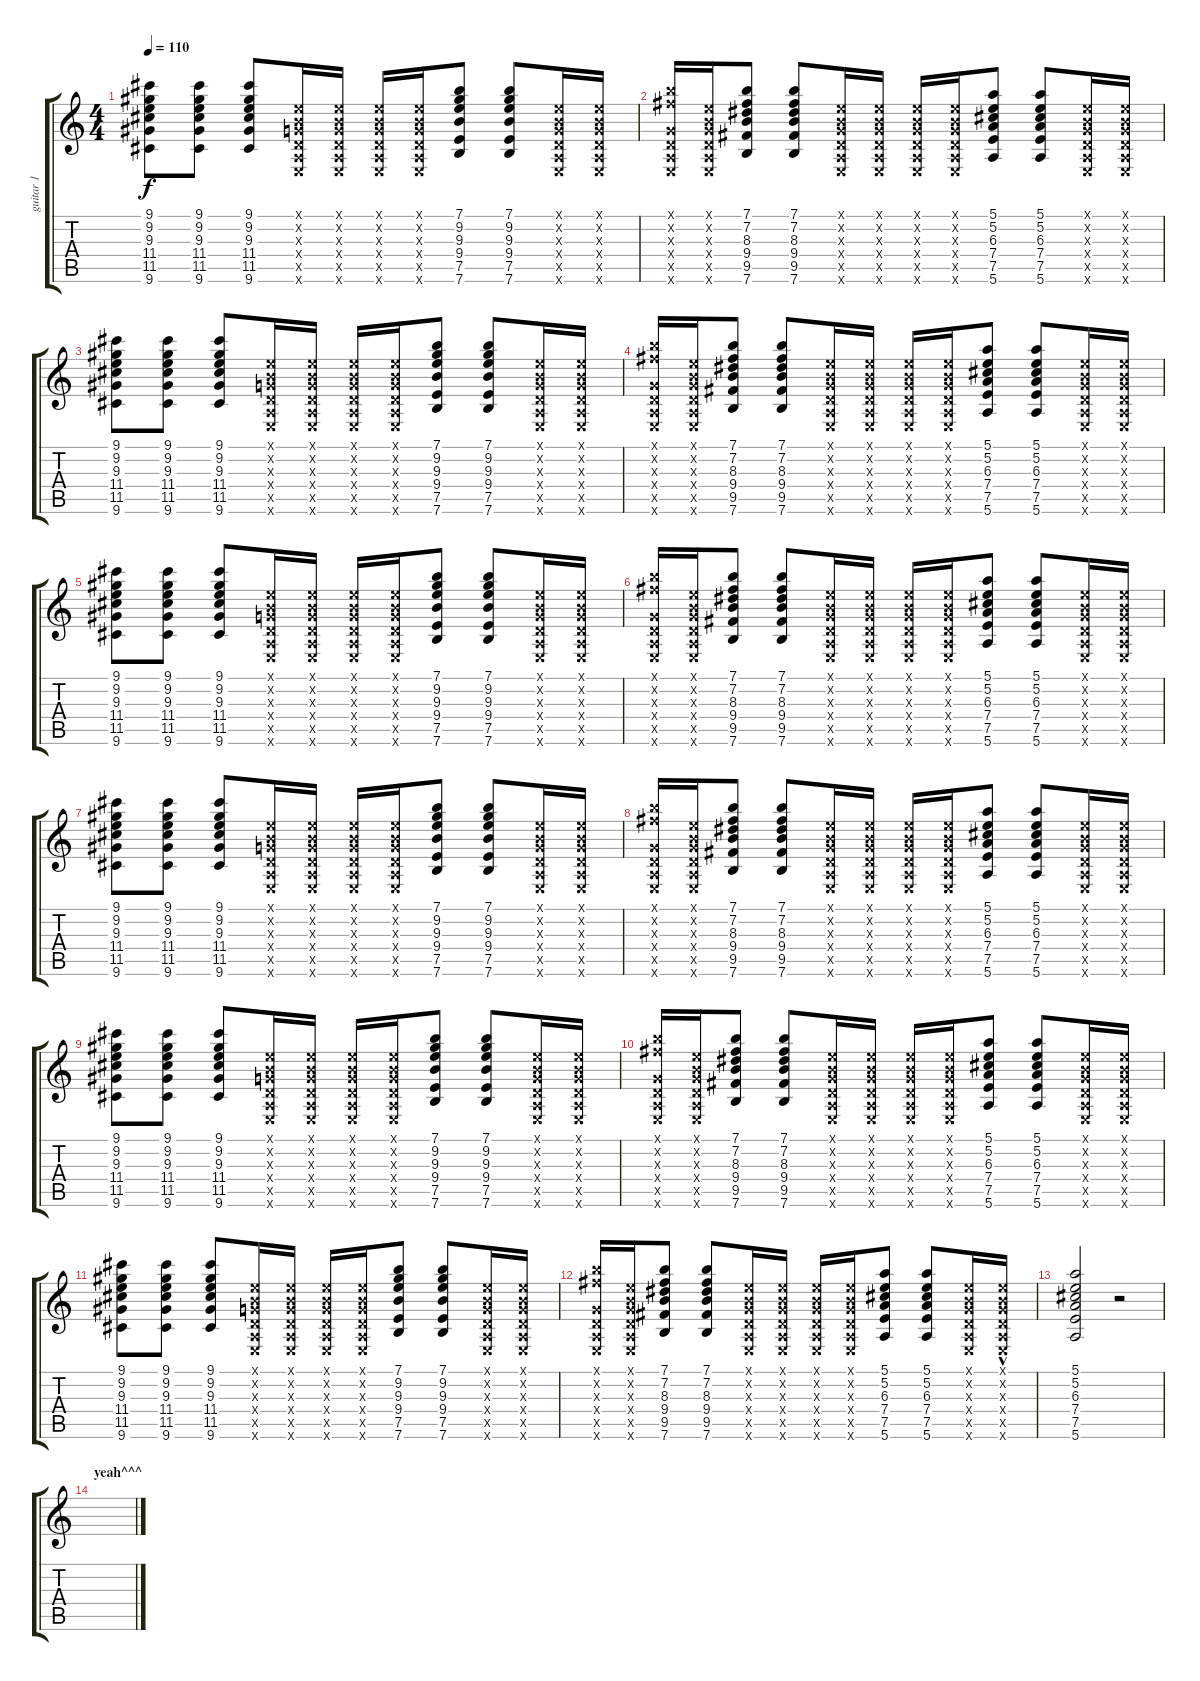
\track ("guitar 1" "guitar 1") {instrument overdrivenguitar}
\staff {score tabs}
\tuning (E4 B3 G3 D3 A2 E2) {hide}
\ts (4 4)
\tempo 110
\clef g2
\ks c
(9.1 9.2 9.3 11.4 11.5 9.6).8{dy f} (9.1 9.2 9.3 11.4 11.5 9.6).8 (9.1 9.2 9.3 11.4 11.5 9.6).8 (0.1{x} 0.2{x} 0.3{x} 0.4{x} 0.5{x} 0.6{x}).16 (0.1{x} 0.2{x} 0.3{x} 0.4{x} 0.5{x} 0.6{x}).16 (0.1{x} 0.2{x} 0.3{x} 0.4{x} 0.5{x} 0.6{x}).16 (0.1{x} 0.2{x} 0.3{x} 0.4{x} 0.5{x} 0.6{x}).16 (7.1 9.2 9.3 9.4 7.5 7.6).8 (7.1 9.2 9.3 9.4 7.5 7.6).8 (0.1{x} 0.2{x} 0.3{x} 0.4{x} 0.5{x} 0.6{x}).16 (0.1{x} 0.2{x} 0.3{x} 0.4{x} 0.5{x} 0.6{x}).16 |
(7.1{x} 7.2{x} 0.3{x} 0.4{x} 0.5{x} 0.6{x}).16 (0.1{x} 0.2{x} 0.3{x} 0.4{x} 0.5{x} 0.6{x}).16 (7.1 7.2 8.3 9.4 9.5 7.6).8 (7.1 7.2 8.3 9.4 9.5 7.6).8 (0.1{x} 0.2{x} 0.3{x} 0.4{x} 0.5{x} 0.6{x}).16 (0.1{x} 0.2{x} 0.3{x} 0.4{x} 0.5{x} 0.6{x}).16 (0.1{x} 0.2{x} 0.3{x} 0.4{x} 0.5{x} 0.6{x}).16 (0.1{x} 0.2{x} 0.3{x} 0.4{x} 0.5{x} 0.6{x}).16 (5.1 5.2 6.3 7.4 7.5 5.6).8 (5.1 5.2 6.3 7.4 7.5 5.6).8 (0.1{x} 0.2{x} 0.3{x} 0.4{x} 0.5{x} 0.6{x}).16 (0.1{x} 0.2{x} 0.3{x} 0.4{x} 0.5{x} 0.6{x}).16 |
(9.1 9.2 9.3 11.4 11.5 9.6).8 (9.1 9.2 9.3 11.4 11.5 9.6).8 (9.1 9.2 9.3 11.4 11.5 9.6).8 (0.1{x} 0.2{x} 0.3{x} 0.4{x} 0.5{x} 0.6{x}).16 (0.1{x} 0.2{x} 0.3{x} 0.4{x} 0.5{x} 0.6{x}).16 (0.1{x} 0.2{x} 0.3{x} 0.4{x} 0.5{x} 0.6{x}).16 (0.1{x} 0.2{x} 0.3{x} 0.4{x} 0.5{x} 0.6{x}).16 (7.1 9.2 9.3 9.4 7.5 7.6).8 (7.1 9.2 9.3 9.4 7.5 7.6).8 (0.1{x} 0.2{x} 0.3{x} 0.4{x} 0.5{x} 0.6{x}).16 (0.1{x} 0.2{x} 0.3{x} 0.4{x} 0.5{x} 0.6{x}).16 |
(7.1{x} 7.2{x} 0.3{x} 0.4{x} 0.5{x} 0.6{x}).16 (0.1{x} 0.2{x} 0.3{x} 0.4{x} 0.5{x} 0.6{x}).16 (7.1 7.2 8.3 9.4 9.5 7.6).8 (7.1 7.2 8.3 9.4 9.5 7.6).8 (0.1{x} 0.2{x} 0.3{x} 0.4{x} 0.5{x} 0.6{x}).16 (0.1{x} 0.2{x} 0.3{x} 0.4{x} 0.5{x} 0.6{x}).16 (0.1{x} 0.2{x} 0.3{x} 0.4{x} 0.5{x} 0.6{x}).16 (0.1{x} 0.2{x} 0.3{x} 0.4{x} 0.5{x} 0.6{x}).16 (5.1 5.2 6.3 7.4 7.5 5.6).8 (5.1 5.2 6.3 7.4 7.5 5.6).8 (0.1{x} 0.2{x} 0.3{x} 0.4{x} 0.5{x} 0.6{x}).16 (0.1{x} 0.2{x} 0.3{x} 0.4{x} 0.5{x} 0.6{x}).16 |
(9.1 9.2 9.3 11.4 11.5 9.6).8 (9.1 9.2 9.3 11.4 11.5 9.6).8 (9.1 9.2 9.3 11.4 11.5 9.6).8 (0.1{x} 0.2{x} 0.3{x} 0.4{x} 0.5{x} 0.6{x}).16 (0.1{x} 0.2{x} 0.3{x} 0.4{x} 0.5{x} 0.6{x}).16 (0.1{x} 0.2{x} 0.3{x} 0.4{x} 0.5{x} 0.6{x}).16 (0.1{x} 0.2{x} 0.3{x} 0.4{x} 0.5{x} 0.6{x}).16 (7.1 9.2 9.3 9.4 7.5 7.6).8 (7.1 9.2 9.3 9.4 7.5 7.6).8 (0.1{x} 0.2{x} 0.3{x} 0.4{x} 0.5{x} 0.6{x}).16 (0.1{x} 0.2{x} 0.3{x} 0.4{x} 0.5{x} 0.6{x}).16 |
(7.1{x} 7.2{x} 0.3{x} 0.4{x} 0.5{x} 0.6{x}).16 (0.1{x} 0.2{x} 0.3{x} 0.4{x} 0.5{x} 0.6{x}).16 (7.1 7.2 8.3 9.4 9.5 7.6).8 (7.1 7.2 8.3 9.4 9.5 7.6).8 (0.1{x} 0.2{x} 0.3{x} 0.4{x} 0.5{x} 0.6{x}).16 (0.1{x} 0.2{x} 0.3{x} 0.4{x} 0.5{x} 0.6{x}).16 (0.1{x} 0.2{x} 0.3{x} 0.4{x} 0.5{x} 0.6{x}).16 (0.1{x} 0.2{x} 0.3{x} 0.4{x} 0.5{x} 0.6{x}).16 (5.1 5.2 6.3 7.4 7.5 5.6).8 (5.1 5.2 6.3 7.4 7.5 5.6).8 (0.1{x} 0.2{x} 0.3{x} 0.4{x} 0.5{x} 0.6{x}).16 (0.1{x} 0.2{x} 0.3{x} 0.4{x} 0.5{x} 0.6{x}).16 |
(9.1 9.2 9.3 11.4 11.5 9.6).8 (9.1 9.2 9.3 11.4 11.5 9.6).8 (9.1 9.2 9.3 11.4 11.5 9.6).8 (0.1{x} 0.2{x} 0.3{x} 0.4{x} 0.5{x} 0.6{x}).16 (0.1{x} 0.2{x} 0.3{x} 0.4{x} 0.5{x} 0.6{x}).16 (0.1{x} 0.2{x} 0.3{x} 0.4{x} 0.5{x} 0.6{x}).16 (0.1{x} 0.2{x} 0.3{x} 0.4{x} 0.5{x} 0.6{x}).16 (7.1 9.2 9.3 9.4 7.5 7.6).8 (7.1 9.2 9.3 9.4 7.5 7.6).8 (0.1{x} 0.2{x} 0.3{x} 0.4{x} 0.5{x} 0.6{x}).16 (0.1{x} 0.2{x} 0.3{x} 0.4{x} 0.5{x} 0.6{x}).16 |
(7.1{x} 7.2{x} 0.3{x} 0.4{x} 0.5{x} 0.6{x}).16 (0.1{x} 0.2{x} 0.3{x} 0.4{x} 0.5{x} 0.6{x}).16 (7.1 7.2 8.3 9.4 9.5 7.6).8 (7.1 7.2 8.3 9.4 9.5 7.6).8 (0.1{x} 0.2{x} 0.3{x} 0.4{x} 0.5{x} 0.6{x}).16 (0.1{x} 0.2{x} 0.3{x} 0.4{x} 0.5{x} 0.6{x}).16 (0.1{x} 0.2{x} 0.3{x} 0.4{x} 0.5{x} 0.6{x}).16 (0.1{x} 0.2{x} 0.3{x} 0.4{x} 0.5{x} 0.6{x}).16 (5.1 5.2 6.3 7.4 7.5 5.6).8 (5.1 5.2 6.3 7.4 7.5 5.6).8 (0.1{x} 0.2{x} 0.3{x} 0.4{x} 0.5{x} 0.6{x}).16 (0.1{x} 0.2{x} 0.3{x} 0.4{x} 0.5{x} 0.6{x}).16 |
(9.1 9.2 9.3 11.4 11.5 9.6).8 (9.1 9.2 9.3 11.4 11.5 9.6).8 (9.1 9.2 9.3 11.4 11.5 9.6).8 (0.1{x} 0.2{x} 0.3{x} 0.4{x} 0.5{x} 0.6{x}).16 (0.1{x} 0.2{x} 0.3{x} 0.4{x} 0.5{x} 0.6{x}).16 (0.1{x} 0.2{x} 0.3{x} 0.4{x} 0.5{x} 0.6{x}).16 (0.1{x} 0.2{x} 0.3{x} 0.4{x} 0.5{x} 0.6{x}).16 (7.1 9.2 9.3 9.4 7.5 7.6).8 (7.1 9.2 9.3 9.4 7.5 7.6).8 (0.1{x} 0.2{x} 0.3{x} 0.4{x} 0.5{x} 0.6{x}).16 (0.1{x} 0.2{x} 0.3{x} 0.4{x} 0.5{x} 0.6{x}).16 |
(7.1{x} 7.2{x} 0.3{x} 0.4{x} 0.5{x} 0.6{x}).16 (0.1{x} 0.2{x} 0.3{x} 0.4{x} 0.5{x} 0.6{x}).16 (7.1 7.2 8.3 9.4 9.5 7.6).8 (7.1 7.2 8.3 9.4 9.5 7.6).8 (0.1{x} 0.2{x} 0.3{x} 0.4{x} 0.5{x} 0.6{x}).16 (0.1{x} 0.2{x} 0.3{x} 0.4{x} 0.5{x} 0.6{x}).16 (0.1{x} 0.2{x} 0.3{x} 0.4{x} 0.5{x} 0.6{x}).16 (0.1{x} 0.2{x} 0.3{x} 0.4{x} 0.5{x} 0.6{x}).16 (5.1 5.2 6.3 7.4 7.5 5.6).8 (5.1 5.2 6.3 7.4 7.5 5.6).8 (0.1{x} 0.2{x} 0.3{x} 0.4{x} 0.5{x} 0.6{x}).16 (0.1{x} 0.2{x} 0.3{x} 0.4{x} 0.5{x} 0.6{x}).16 |
(9.1 9.2 9.3 11.4 11.5 9.6).8 (9.1 9.2 9.3 11.4 11.5 9.6).8 (9.1 9.2 9.3 11.4 11.5 9.6).8 (0.1{x} 0.2{x} 0.3{x} 0.4{x} 0.5{x} 0.6{x}).16 (0.1{x} 0.2{x} 0.3{x} 0.4{x} 0.5{x} 0.6{x}).16 (0.1{x} 0.2{x} 0.3{x} 0.4{x} 0.5{x} 0.6{x}).16 (0.1{x} 0.2{x} 0.3{x} 0.4{x} 0.5{x} 0.6{x}).16 (7.1 9.2 9.3 9.4 7.5 7.6).8 (7.1 9.2 9.3 9.4 7.5 7.6).8 (0.1{x} 0.2{x} 0.3{x} 0.4{x} 0.5{x} 0.6{x}).16 (0.1{x} 0.2{x} 0.3{x} 0.4{x} 0.5{x} 0.6{x}).16 |
(7.1{x} 7.2{x} 0.3{x} 0.4{x} 0.5{x} 0.6{x}).16 (0.1{x} 0.2{x} 0.3{x} 0.4{x} 0.5{x} 0.6{x}).16 (7.1 7.2 8.3 9.4 9.5 7.6).8 (7.1 7.2 8.3 9.4 9.5 7.6).8 (0.1{x} 0.2{x} 0.3{x} 0.4{x} 0.5{x} 0.6{x}).16 (0.1{x} 0.2{x} 0.3{x} 0.4{x} 0.5{x} 0.6{x}).16 (0.1{x} 0.2{x} 0.3{x} 0.4{x} 0.5{x} 0.6{x}).16 (0.1{x} 0.2{x} 0.3{x} 0.4{x} 0.5{x} 0.6{x}).16 (5.1 5.2 6.3 7.4 7.5 5.6).8 (5.1 5.2 6.3 7.4 7.5 5.6).8 (0.1{x} 0.2{x} 0.3{x} 0.4{x} 0.5{x} 0.6{x}).16 (0.1{hac x} 0.2{x} 0.3{x} 0.4{x} 0.5{x} 0.6{x}).16 |
(5.1 5.2 6.3 7.4 7.5 5.6).2 r.2 |
\section ("" "yeah^^^")
